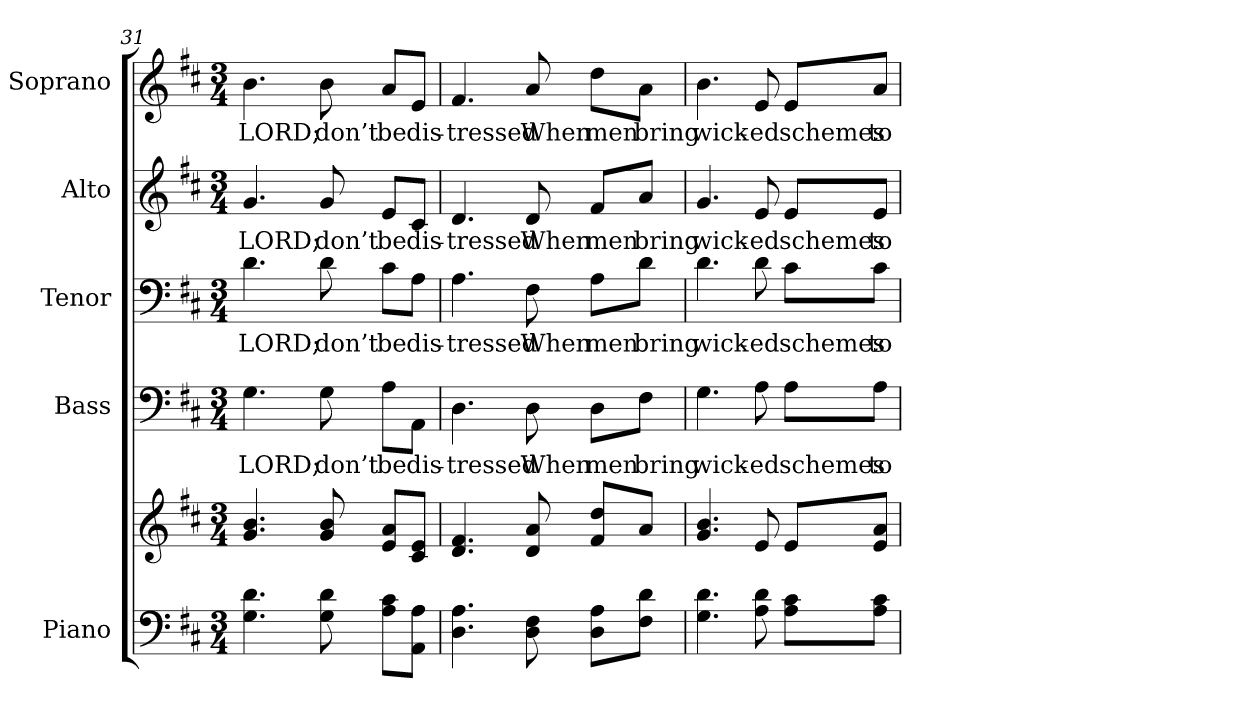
**kern	**kern	**kern	**text	**kern	**text	**kern	**text	**kern	**text
*part5	*part5	*part4	*part4	*part3	*part3	*part2	*part2	*part1	*part1
*staff6	*staff5	*staff4	*staff4	*staff3	*staff3	*staff2	*staff2	*staff1	*staff1
*I"Piano	*	*I"Bass	*	*I"Tenor	*	*I"Alto	*	*I"Soprano	*
*I'Pno.	*	*I'B.	*	*I'T.	*	*I'A.	*	*I'S.	*
!!LO:PB:g=z
*clefF4	*clefG2	*clefF4	*	*clefF4	*	*clefG2	*	*clefG2	*
*k[f#c#]	*k[f#c#]	*k[f#c#]	*	*k[f#c#]	*	*k[f#c#]	*	*k[f#c#]	*
*D:	*D:	*D:	*	*D:	*	*D:	*	*D:	*
*M3/4	*M3/4	*M3/4	*	*M3/4	*	*M3/4	*	*M3/4	*
=31	=31	=31	=31	=31	=31	=31	=31	=31	=31
!	!	!	!LO:LY:b:color=#000000	!	!	!	!	!	!
!	!	!	!	!	!LO:LY:b:color=#000000	!	!	!	!
!	!	!	!	!	!	!	!LO:LY:b:color=#000000	!	!
!	!	!	!	!	!	!	!	!	!LO:LY:b:color=#000000
4.Gi\ 4.di	4.gi/ 4.bi	4.Gi\	LORD;	4.di\	LORD;	4.gi/	LORD;	4.bi\	LORD;
!	!	!	!LO:LY:b:color=#000000	!	!	!	!	!	!
!	!	!	!	!	!LO:LY:b:color=#000000	!	!	!	!
!	!	!	!	!	!	!	!LO:LY:b:color=#000000	!	!
!	!	!	!	!	!	!	!	!	!LO:LY:b:color=#000000
8Gi\ 8di	8gi/ 8bi	8Gi\	don’t	8di\	don’t	8gi/	don’t	8bi\	don’t
!	!	!	!LO:LY:b:color=#000000	!	!	!	!	!	!
!	!	!	!	!	!LO:LY:b:color=#000000	!	!	!	!
!	!	!	!	!	!	!	!LO:LY:b:color=#000000	!	!
!	!	!	!	!	!	!	!	!	!LO:LY:b:color=#000000
8Ai\ 8c#i\L	8ei/ 8ai/L	8Ai\L	be	8c#i\L	be	8ei/L	be	8ai/L	be
!	!	!	!LO:LY:b:color=#000000	!	!	!	!	!	!
!	!	!	!	!	!LO:LY:b:color=#000000	!	!	!	!
!	!	!	!	!	!	!	!LO:LY:b:color=#000000	!	!
!	!	!	!	!	!	!	!	!	!LO:LY:b:color=#000000
8AAi\ 8Ai\J	8c#i/ 8ei/J	8AAi\J	dis-	8Ai\J	dis-	8c#i/J	dis-	8ei/J	dis-
=32	=32	=32	=32	=32	=32	=32	=32	=32	=32
!	!	!	!LO:LY:b:color=#000000	!	!	!	!	!	!
!	!	!	!	!	!LO:LY:b:color=#000000	!	!	!	!
!	!	!	!	!	!	!	!LO:LY:b:color=#000000	!	!
!	!	!	!	!	!	!	!	!	!LO:LY:b:color=#000000
4.Di\ 4.Ai	4.di/ 4.f#i	4.Di\	-tressed	4.Ai\	-tressed	4.di/	-tressed	4.f#i/	-tressed
!	!	!	!LO:LY:b:color=#000000	!	!	!	!	!	!
!	!	!	!	!	!LO:LY:b:color=#000000	!	!	!	!
!	!	!	!	!	!	!	!LO:LY:b:color=#000000	!	!
!	!	!	!	!	!	!	!	!	!LO:LY:b:color=#000000
8Di\ 8F#i	8di/ 8ai	8Di\	When	8F#i\	When	8di/	When	8ai/	When
!	!	!	!LO:LY:b:color=#000000	!	!	!	!	!	!
!	!	!	!	!	!LO:LY:b:color=#000000	!	!	!	!
!	!	!	!	!	!	!	!LO:LY:b:color=#000000	!	!
!	!	!	!	!	!	!	!	!	!LO:LY:b:color=#000000
8Di\ 8Ai\L	8f#i/ 8ddi/L	8Di\L	men	8Ai\L	men	8f#i/L	men	8ddi\L	men
!	!	!	!LO:LY:b:color=#000000	!	!	!	!	!	!
!	!	!	!	!	!LO:LY:b:color=#000000	!	!	!	!
!	!	!	!	!	!	!	!LO:LY:b:color=#000000	!	!
!	!	!	!	!	!	!	!	!	!LO:LY:b:color=#000000
8F#i\ 8di\J	8ai/J	8F#i\J	bring	8di\J	bring	8ai/J	bring	8ai\J	bring
=33	=33	=33	=33	=33	=33	=33	=33	=33	=33
!	!	!	!LO:LY:b:color=#000000	!	!	!	!	!	!
!	!	!	!	!	!LO:LY:b:color=#000000	!	!	!	!
!	!	!	!	!	!	!	!LO:LY:b:color=#000000	!	!
!	!	!	!	!	!	!	!	!	!LO:LY:b:color=#000000
4.Gi\ 4.di	4.gi/ 4.bi	4.Gi\	wick-	4.di\	wick-	4.gi/	wick-	4.bi\	wick-
!	!	!	!LO:LY:b:color=#000000	!	!	!	!	!	!
!	!	!	!	!	!LO:LY:b:color=#000000	!	!	!	!
!	!	!	!	!	!	!	!LO:LY:b:color=#000000	!	!
!	!	!	!	!	!	!	!	!	!LO:LY:b:color=#000000
8Ai\ 8di	8ei/	8Ai\	-ed	8di\	-ed	8ei/	-ed	8ei/	-ed
!	!	!	!LO:LY:b:color=#000000	!	!	!	!	!	!
!	!	!	!	!	!LO:LY:b:color=#000000	!	!	!	!
!	!	!	!	!	!	!	!LO:LY:b:color=#000000	!	!
!	!	!	!	!	!	!	!	!	!LO:LY:b:color=#000000
8Ai\ 8c#i\L	8ei/L	8Ai\L	schemes	8c#i\L	schemes	8ei/L	schemes	8ei/L	schemes
!	!	!	!LO:LY:b:color=#000000	!	!	!	!	!	!
!	!	!	!	!	!LO:LY:b:color=#000000	!	!	!	!
!	!	!	!	!	!	!	!LO:LY:b:color=#000000	!	!
!	!	!	!	!	!	!	!	!	!LO:LY:b:color=#000000
8Ai\ 8c#i\J	8ei/ 8ai/J	8Ai\J	to	8c#i\J	to	8ei/J	to	8ai/J	to
=	=	=	=	=	=	=	=	=	=
*-	*-	*-	*-	*-	*-	*-	*-	*-	*-
